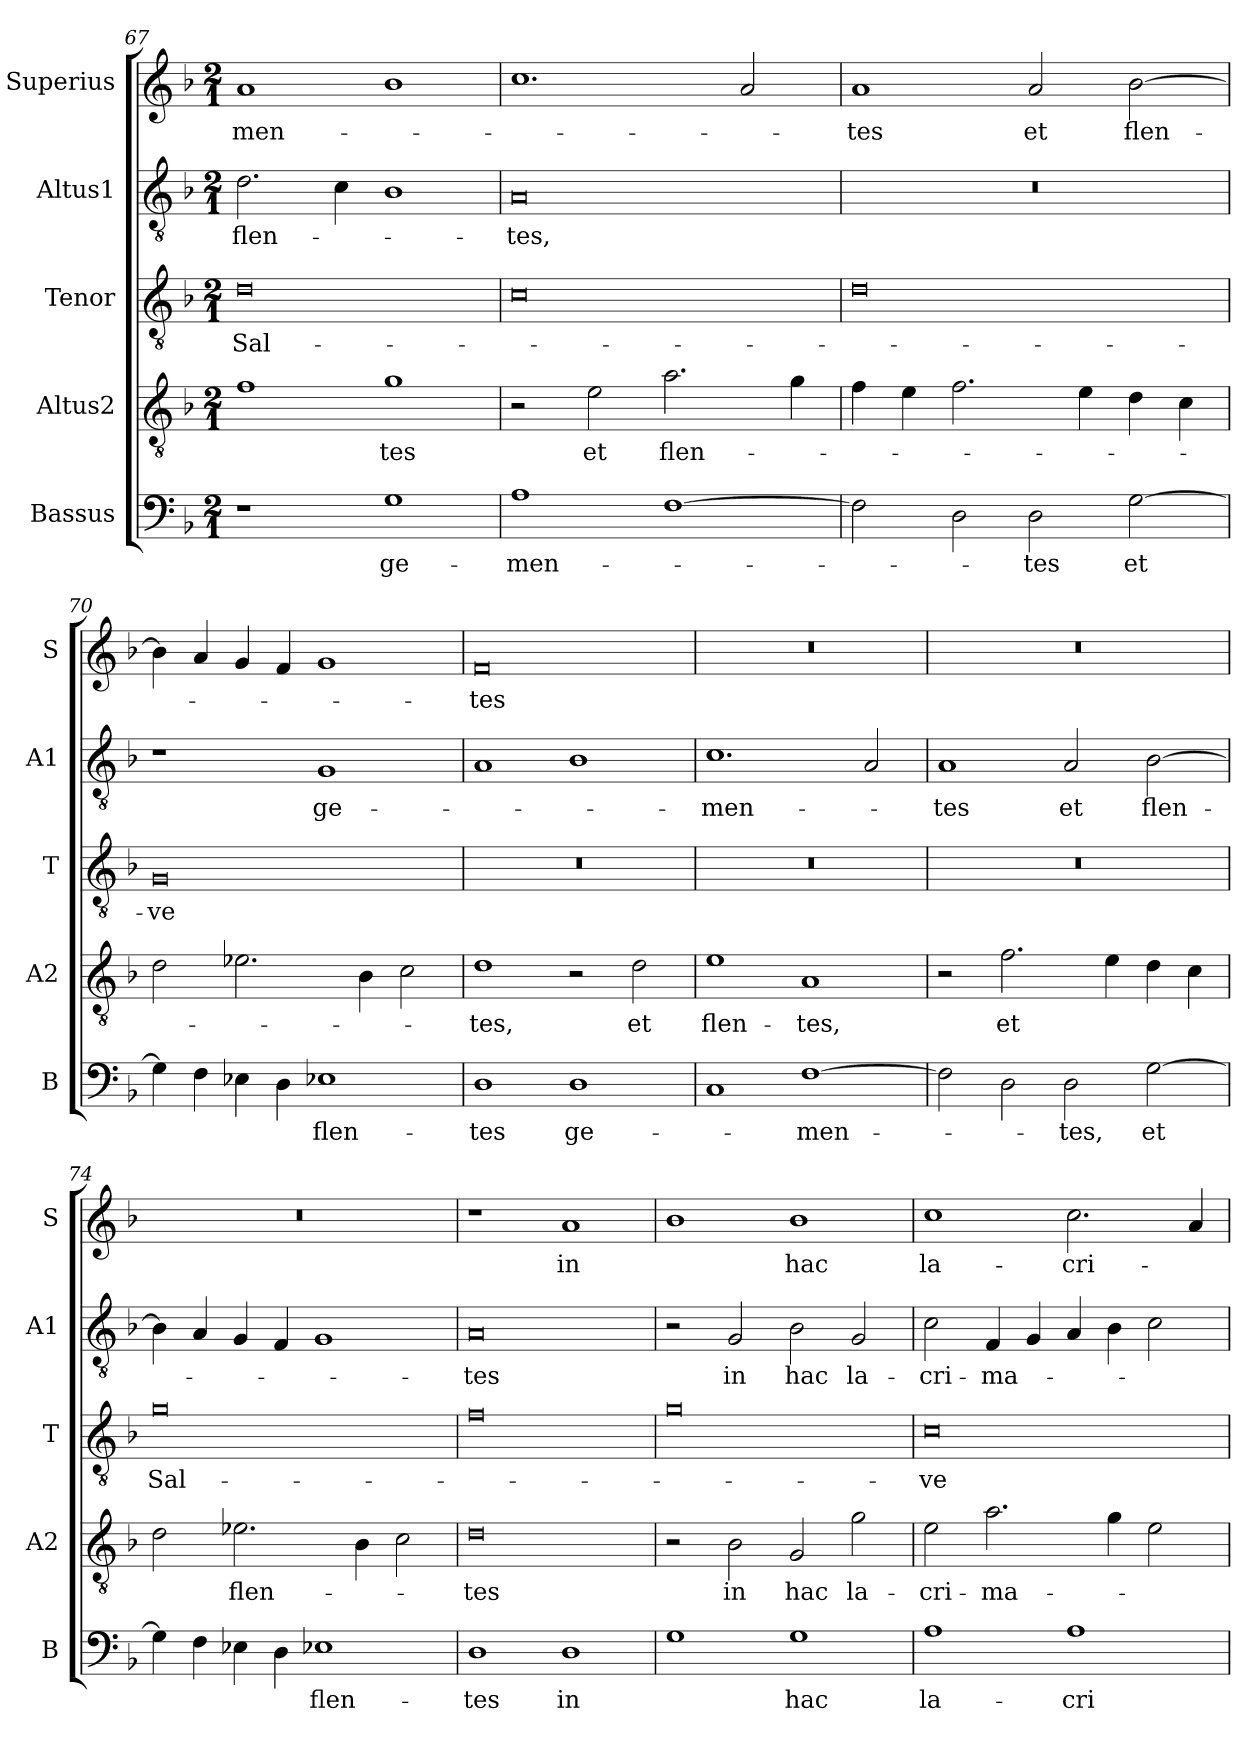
**kern	**text	**kern	**text	**kern	**text	**kern	**text	**kern	**text
*part5	*part5	*part4	*part4	*part3	*part3	*part2	*part2	*part1	*part1
*staff5	*staff5	*staff4	*staff4	*staff3	*staff3	*staff2	*staff2	*staff1	*staff1
*I"Bassus	*	*I"Altus2	*	*I"Tenor	*	*I"Altus1	*	*I"Superius	*
*I'B	*	*I'A2	*	*I'T	*	*I'A1	*	*I'S	*
*clefF4	*	*clefGv2	*	*clefGv2	*	*clefGv2	*	*clefG2	*
*k[b-]	*	*k[b-]	*	*k[b-]	*	*k[b-]	*	*k[b-]	*
*M2/1	*	*M2/1	*	*M2/1	*	*M2/1	*	*M2/1	*
=67	=67	=67	=67	=67	=67	=67	=67	=67	=67
1r	.	1f	.	0d	Sal-	2.d\	flen-	1a	-men-
.	.	.	.	.	.	4c\	.	.	.
1G	ge-	1g	-tes	.	.	1B-	.	1b-	.
=68	=68	=68	=68	=68	=68	=68	=68	=68	=68
1A	-men-	2r	.	0c	.	0A	-tes,	1.cc	.
.	.	2e\	et	.	.	.	.	.	.
[1F	.	2.a\	flen-	.	.	.	.	.	.
.	.	.	.	.	.	.	.	2a/	.
.	.	4g\	.	.	.	.	.	.	.
=69	=69	=69	=69	=69	=69	=69	=69	=69	=69
2F\]	.	4f\	.	0d	.	0r	.	1a	-tes
.	.	4e\	.	.	.	.	.	.	.
2D\	.	2.f\	.	.	.	.	.	.	.
2D\	-tes	.	.	.	.	.	.	2a/	et
.	.	4e\	.	.	.	.	.	.	.
[2G\	et	4d\	.	.	.	.	.	[2b-\	flen-
.	.	4c\	.	.	.	.	.	.	.
=70	=70	=70	=70	=70	=70	=70	=70	=70	=70
4G\]	.	2d\	.	0G	-ve	1r	.	4b-\]	.
4F\	.	.	.	.	.	.	.	4a/	.
4E-X\	.	2.e-X\	.	.	.	.	.	4g/	.
4D\	.	.	.	.	.	.	.	4f/	.
1E-X	flen-	.	.	.	.	1G	ge-	1g	.
.	.	4B-\	.	.	.	.	.	.	.
.	.	2c\	.	.	.	.	.	.	.
=71	=71	=71	=71	=71	=71	=71	=71	=71	=71
1D	-tes	1d	-tes,	0r	.	1A	.	0f	-tes
1D	ge-	2r	.	.	.	1B-	.	.	.
.	.	2d\	et	.	.	.	.	.	.
=72	=72	=72	=72	=72	=72	=72	=72	=72	=72
1C	.	1e	flen-	0r	.	1.c	men-	0r	.
[1F	-men-	1A	-tes,	.	.	.	.	.	.
.	.	.	.	.	.	2A/	.	.	.
=73	=73	=73	=73	=73	=73	=73	=73	=73	=73
2F\]	.	2r	.	0r	.	1A	-tes	0r	.
2D\	.	2.f\	et	.	.	.	.	.	.
2D\	-tes,	.	.	.	.	2A/	et	.	.
.	.	4e\	.	.	.	.	.	.	.
[2G\	et	4d\	.	.	.	[2B-\	flen-	.	.
.	.	4c\	.	.	.	.	.	.	.
=74	=74	=74	=74	=74	=74	=74	=74	=74	=74
4G\]	.	2d\	.	0g	Sal-	4B-\]	.	0r	.
4F\	.	.	.	.	.	4A/	.	.	.
4E-X\	.	2.e-X\	flen-	.	.	4G/	.	.	.
4D\	.	.	.	.	.	4F/	.	.	.
1E-X	flen-	.	.	.	.	1G	.	.	.
.	.	4B-\	.	.	.	.	.	.	.
.	.	2c\	.	.	.	.	.	.	.
=75	=75	=75	=75	=75	=75	=75	=75	=75	=75
1D	-tes	0d	-tes	0f	.	0A	-tes	1r	.
1D	in	.	.	.	.	.	.	1a	in
=76	=76	=76	=76	=76	=76	=76	=76	=76	=76
1G	.	2r	.	0g	.	2r	.	1b-	.
.	.	2B-\	in	.	.	2G/	in	.	.
1G	hac	2G/	hac	.	.	2B-\	hac	1b-	hac
.	.	2g\	la-	.	.	2G/	la-	.	.
=77	=77	=77	=77	=77	=77	=77	=77	=77	=77
1A	la-	2e\	-cri-	0c	-ve	2c\	-cri-	1cc	la-
.	.	2.a\	-ma-	.	.	4F/	-ma-	.	.
.	.	.	.	.	.	4G/	.	.	.
1A	-cri-	.	.	.	.	4A/	.	2.cc\	-cri-
.	.	4g\	.	.	.	4B-\	.	.	.
.	.	2e\	.	.	.	2c\	.	.	.
.	.	.	.	.	.	.	.	4a/	.
=	=	=	=	=	=	=	=	=	=
*-	*-	*-	*-	*-	*-	*-	*-	*-	*-
